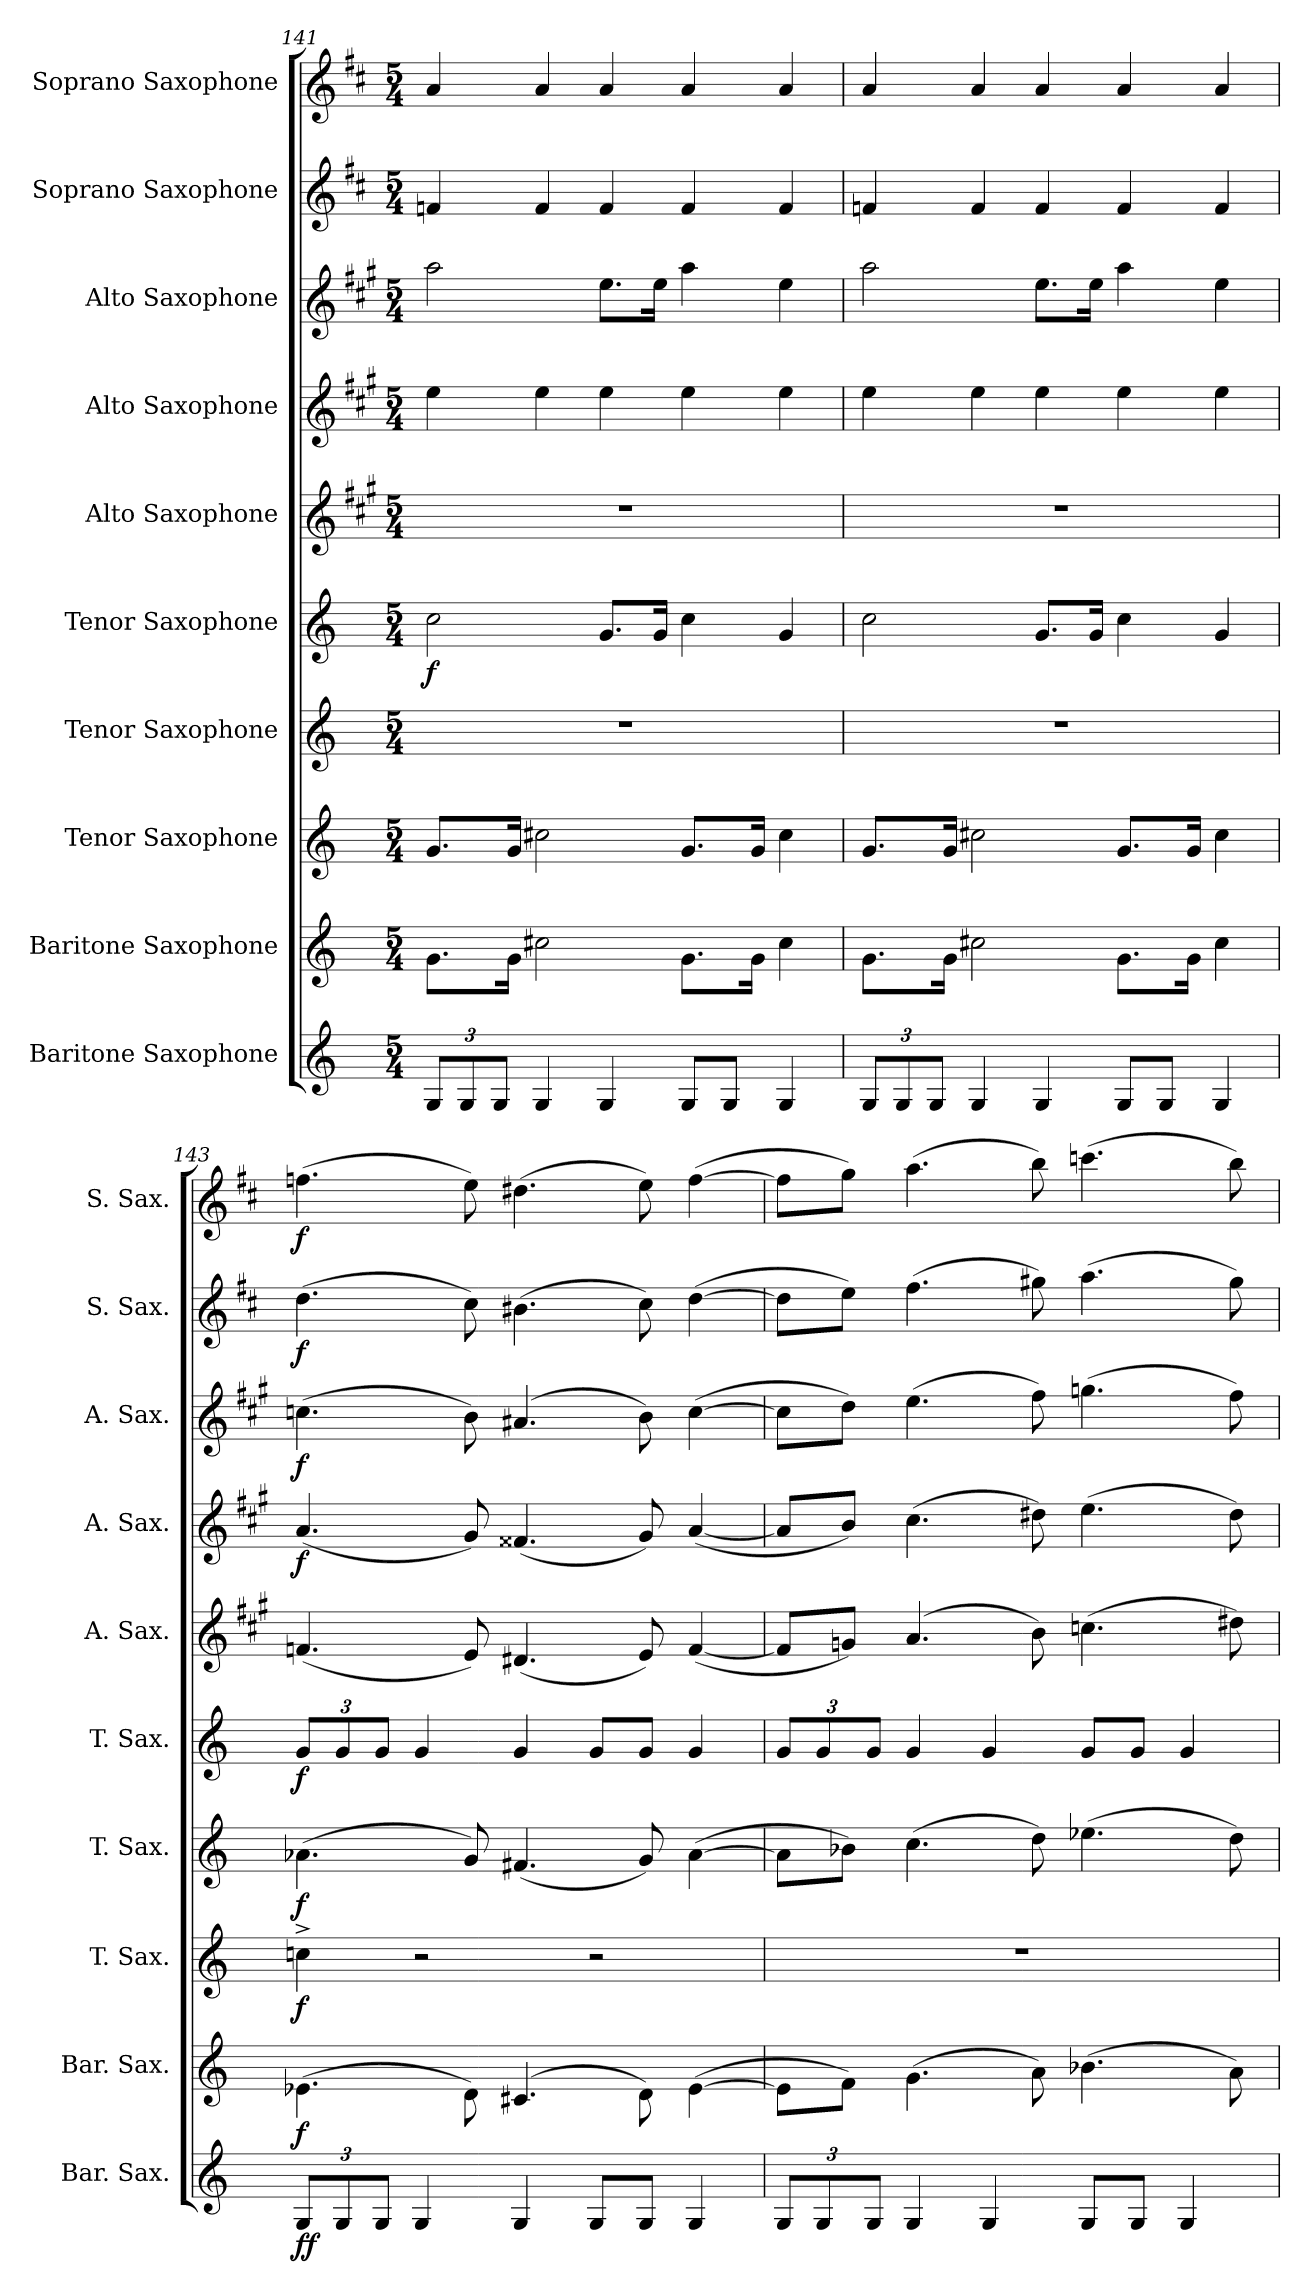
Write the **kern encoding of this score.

**kern	**dynam	**kern	**dynam	**kern	**dynam	**kern	**dynam	**kern	**dynam	**kern	**kern	**dynam	**kern	**dynam	**kern	**dynam	**kern	**dynam
*part10	*part10	*part9	*part9	*part8	*part8	*part7	*part7	*part6	*part6	*part5	*part4	*part4	*part3	*part3	*part2	*part2	*part1	*part1
*staff10	*staff10	*staff9	*staff9	*staff8	*staff8	*staff7	*staff7	*staff6	*staff6	*staff5	*staff4	*staff4	*staff3	*staff3	*staff2	*staff2	*staff1	*staff1
*I"Baritone Saxophone	*	*I"Baritone Saxophone	*	*I"Tenor Saxophone	*	*I"Tenor Saxophone	*	*I"Tenor Saxophone	*	*I"Alto Saxophone	*I"Alto Saxophone	*	*I"Alto Saxophone	*	*I"Soprano Saxophone	*	*I"Soprano Saxophone	*
*I'Bar. Sax.	*	*I'Bar. Sax.	*	*I'T. Sax.	*	*I'T. Sax.	*	*I'T. Sax.	*	*I'A. Sax.	*I'A. Sax.	*	*I'A. Sax.	*	*I'S. Sax.	*	*I'S. Sax.	*
*clefG2	*	*clefG2	*	*clefG2	*	*clefG2	*	*clefG2	*	*clefG2	*clefG2	*	*clefG2	*	*clefG2	*	*clefG2	*
*ITrd12c21	*	*ITrd12c21	*	*ITrd8c14	*	*ITrd8c14	*	*ITrd8c14	*	*ITrd5c9	*ITrd5c9	*	*ITrd5c9	*	*ITrd1c2	*	*ITrd1c2	*
*k[]	*	*k[]	*	*k[]	*	*k[]	*	*k[]	*	*k[]	*k[]	*	*k[]	*	*k[]	*	*k[]	*
*M5/4	*	*M5/4	*	*M5/4	*	*M5/4	*	*M5/4	*	*M5/4	*M5/4	*	*M5/4	*	*M5/4	*	*M5/4	*
*Xbrackettup	*	*	*	*	*	*	*	*	*	*	*	*	*	*	*	*	*	*
=141	=141	=141	=141	=141	=141	=141	=141	=141	=141	=141	=141	=141	=141	=141	=141	=141	=141	=141
!	!	!	!	!	!	!	!	!	!LO:DY:b	!	!	!	!	!	!	!	!	!
12GG/L	.	8.G\L	.	8.G/L	.	4%5r	.	2c\	f	4%5r	4g\	.	2cc\	.	4e-X/	.	4g/	.
12GG/	.	.	.	.	.	.	.	.	.	.	.	.	.	.	.	.	.	.
12GG/J	.	.	.	.	.	.	.	.	.	.	.	.	.	.	.	.	.	.
.	.	16G\Jk	.	16G/Jk	.	.	.	.	.	.	.	.	.	.	.	.	.	.
4GG/	.	2c#X\	.	2c#X\	.	.	.	.	.	.	4g\	.	.	.	4e-/	.	4g/	.
4GG/	.	.	.	.	.	.	.	8.G/L	.	.	4g\	.	8.g\L	.	4e-/	.	4g/	.
.	.	.	.	.	.	.	.	16G/Jk	.	.	.	.	16g\Jk	.	.	.	.	.
8GG/L	.	8.G\L	.	8.G/L	.	.	.	4c\	.	.	4g\	.	4cc\	.	4e-/	.	4g/	.
8GG/J	.	.	.	.	.	.	.	.	.	.	.	.	.	.	.	.	.	.
.	.	16G\Jk	.	16G/Jk	.	.	.	.	.	.	.	.	.	.	.	.	.	.
4GG/	.	4c#\	.	4c#\	.	.	.	4G/	.	.	4g\	.	4g\	.	4e-/	.	4g/	.
=142	=142	=142	=142	=142	=142	=142	=142	=142	=142	=142	=142	=142	=142	=142	=142	=142	=142	=142
12GG/L	.	8.G\L	.	8.G/L	.	4%5r	.	2c\	.	4%5r	4g\	.	2cc\	.	4e-X/	.	4g/	.
12GG/	.	.	.	.	.	.	.	.	.	.	.	.	.	.	.	.	.	.
12GG/J	.	.	.	.	.	.	.	.	.	.	.	.	.	.	.	.	.	.
.	.	16G\Jk	.	16G/Jk	.	.	.	.	.	.	.	.	.	.	.	.	.	.
4GG/	.	2c#X\	.	2c#X\	.	.	.	.	.	.	4g\	.	.	.	4e-/	.	4g/	.
4GG/	.	.	.	.	.	.	.	8.G/L	.	.	4g\	.	8.g\L	.	4e-/	.	4g/	.
.	.	.	.	.	.	.	.	16G/Jk	.	.	.	.	16g\Jk	.	.	.	.	.
8GG/L	.	8.G\L	.	8.G/L	.	.	.	4c\	.	.	4g\	.	4cc\	.	4e-/	.	4g/	.
8GG/J	.	.	.	.	.	.	.	.	.	.	.	.	.	.	.	.	.	.
.	.	16G\Jk	.	16G/Jk	.	.	.	.	.	.	.	.	.	.	.	.	.	.
4GG/	.	4c#\	.	4c#\	.	.	.	4G/	.	.	4g\	.	4g\	.	4e-/	.	4g/	.
=143	=143	=143	=143	=143	=143	=143	=143	=143	=143	=143	=143	=143	=143	=143	=143	=143	=143	=143
*	*	*	*	*	*	*	*	*Xbrackettup	*	*	*	*	*	*	*	*	*	*
!	!LO:DY:b	!	!	!	!	!	!	!	!	!	!	!	!	!	!	!	!	!
!	!LO:DY:n=1:b	!	!LO:DY:b	!	!LO:DY:b	!	!LO:DY:b	!	!LO:DY:b	!	!	!LO:DY:b	!	!LO:DY:b	!	!LO:DY:b	!	!LO:DY:b
12GG/L	f f	(4.E-X\	f	4cn^\	f	(4.A-X\	f	12G/L	f	(4.A-X/	(4.c/	f	(4.e-X\	f	(4.cc\	f	(4.ee-X\	f
12GG/	.	.	.	.	.	.	.	12G/	.	.	.	.	.	.	.	.	.	.
12GG/J	.	.	.	.	.	.	.	12G/J	.	.	.	.	.	.	.	.	.	.
4GG/	.	.	.	2r	.	.	.	4G/	.	.	.	.	.	.	.	.	.	.
.	.	8D\)	.	.	.	8G/)	.	.	.	8G/)	8B/)	.	8d\)	.	8b\)	.	8dd\)	.
4GG/	.	(4.C#X/	.	.	.	(4.F#X/	.	4G/	.	(4.F#X/	(4.A#X/	.	(4.c#X/	.	(4.a#X\	.	(4.cc#X\	.
8GG/L	.	.	.	2r	.	.	.	8G/L	.	.	.	.	.	.	.	.	.	.
8GG/J	.	8D\)	.	.	.	8G/)	.	8G/J	.	8G/)	8B/)	.	8d\)	.	8b\)	.	8dd\)	.
4GG/	.	([4E-\	.	.	.	([4A-\	.	4G/	.	([4A-/	([4c/	.	([4e-\	.	([4cc\	.	([4ee-\	.
=144	=144	=144	=144	=144	=144	=144	=144	=144	=144	=144	=144	=144	=144	=144	=144	=144	=144	=144
12GG/L	.	8E-\L]	.	4%5r	.	8A-\L]	.	12G/L	.	8A-/L]	8c/L]	.	8e-\L]	.	8cc\L]	.	8ee-\L]	.
12GG/	.	.	.	.	.	.	.	12G/	.	.	.	.	.	.	.	.	.	.
.	.	8F\J)	.	.	.	8B-X\J)	.	.	.	8B-X/J)	8d/J)	.	8f\J)	.	8dd\J)	.	8ff\J)	.
12GG/J	.	.	.	.	.	.	.	12G/J	.	.	.	.	.	.	.	.	.	.
4GG/	.	(4.G\	.	.	.	(4.c\	.	4G/	.	(4.c/	(4.e\	.	(4.g\	.	(4.ee\	.	(4.gg\	.
4GG/	.	.	.	.	.	.	.	4G/	.	.	.	.	.	.	.	.	.	.
.	.	8A\)	.	.	.	8d\)	.	.	.	8d\)	8f#X\)	.	8a\)	.	8ff#X\)	.	8aa\)	.
8GG/L	.	(4.B-X\	.	.	.	(4.e-X\	.	8G/L	.	(4.e-X\	(4.g\	.	(4.b-X\	.	(4.gg\	.	(4.bb-X\	.
8GG/J	.	.	.	.	.	.	.	8G/J	.	.	.	.	.	.	.	.	.	.
4GG/	.	.	.	.	.	.	.	4G/	.	.	.	.	.	.	.	.	.	.
.	.	8A\)	.	.	.	8d\)	.	.	.	8f#X\)	8f#\)	.	8a\)	.	8ff#\)	.	8aa\)	.
=	=	=	=	=	=	=	=	=	=	=	=	=	=	=	=	=	=	=
*-	*-	*-	*-	*-	*-	*-	*-	*-	*-	*-	*-	*-	*-	*-	*-	*-	*-	*-
